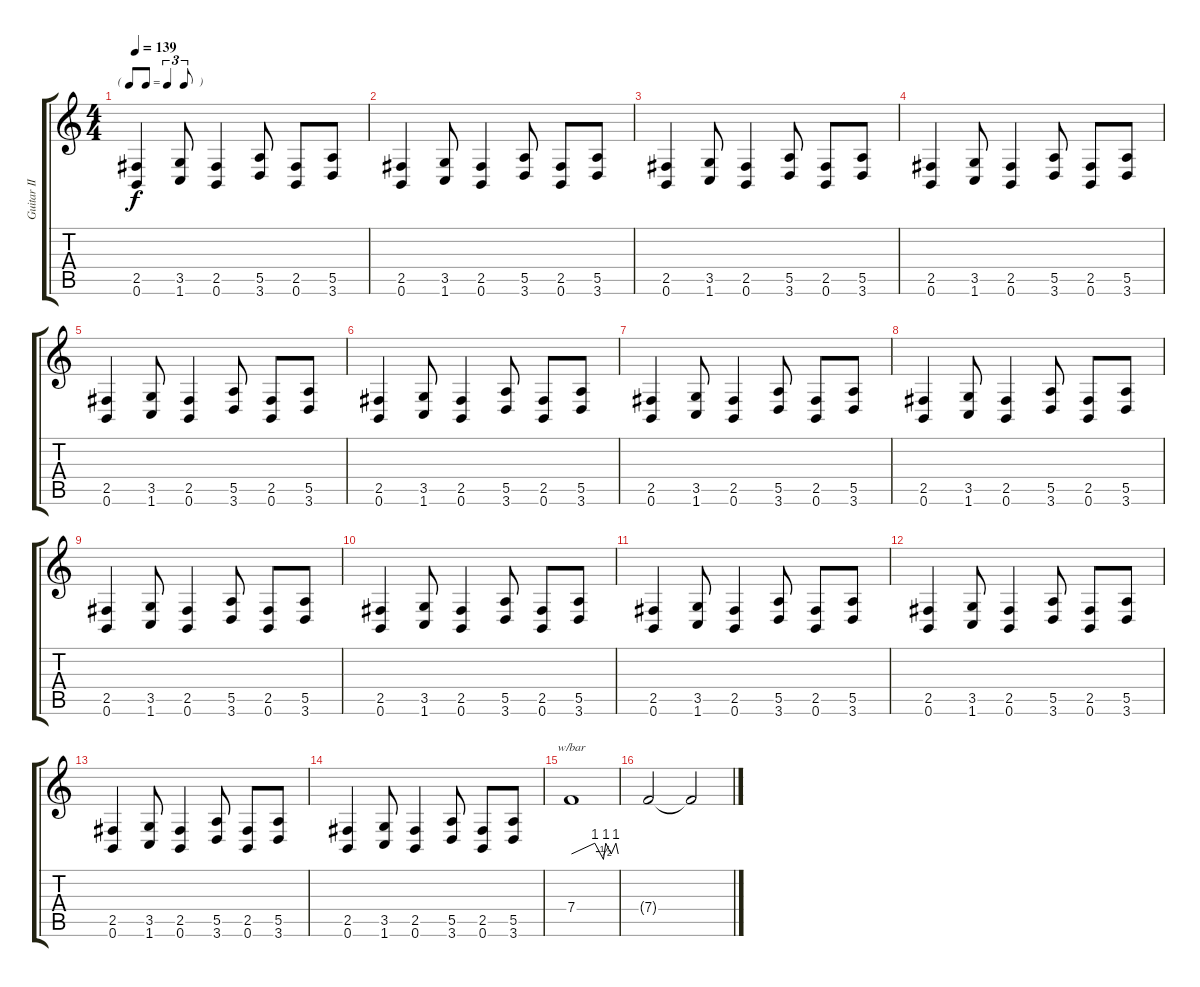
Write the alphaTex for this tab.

\track ("Guitar II" "Guitar II") {instrument overdrivenguitar}
\staff {score tabs}
\tuning (C4 Gb3 D3 Bb2 E2 B1) {hide}
\ts (4 4)
\tf triplet8th
\tempo 139
\clef g2
\ks c
(2.5 0.6).4{dy f} (3.5 1.6).8 (2.5 0.6).4 (5.5 3.6).8 (2.5 0.6).8 (5.5 3.6).8 |
(2.5 0.6).4 (3.5 1.6).8 (2.5 0.6).4 (5.5 3.6).8 (2.5 0.6).8 (5.5 3.6).8 |
(2.5 0.6).4 (3.5 1.6).8 (2.5 0.6).4 (5.5 3.6).8 (2.5 0.6).8 (5.5 3.6).8 |
(2.5 0.6).4 (3.5 1.6).8 (2.5 0.6).4 (5.5 3.6).8 (2.5 0.6).8 (5.5 3.6).8 |
(2.5 0.6).4 (3.5 1.6).8 (2.5 0.6).4 (5.5 3.6).8 (2.5 0.6).8 (5.5 3.6).8 |
(2.5 0.6).4 (3.5 1.6).8 (2.5 0.6).4 (5.5 3.6).8 (2.5 0.6).8 (5.5 3.6).8 |
(2.5 0.6).4 (3.5 1.6).8 (2.5 0.6).4 (5.5 3.6).8 (2.5 0.6).8 (5.5 3.6).8 |
(2.5 0.6).4 (3.5 1.6).8 (2.5 0.6).4 (5.5 3.6).8 (2.5 0.6).8 (5.5 3.6).8 |
(2.5 0.6).4 (3.5 1.6).8 (2.5 0.6).4 (5.5 3.6).8 (2.5 0.6).8 (5.5 3.6).8 |
(2.5 0.6).4 (3.5 1.6).8 (2.5 0.6).4 (5.5 3.6).8 (2.5 0.6).8 (5.5 3.6).8 |
(2.5 0.6).4 (3.5 1.6).8 (2.5 0.6).4 (5.5 3.6).8 (2.5 0.6).8 (5.5 3.6).8 |
(2.5 0.6).4 (3.5 1.6).8 (2.5 0.6).4 (5.5 3.6).8 (2.5 0.6).8 (5.5 3.6).8 |
(2.5 0.6).4 (3.5 1.6).8 (2.5 0.6).4 (5.5 3.6).8 (2.5 0.6).8 (5.5 3.6).8 |
(2.5 0.6).4 (3.5 1.6).8 (2.5 0.6).4 (5.5 3.6).8 (2.5 0.6).8 (5.5 3.6).8 |
7.4.1{tbe (custom default 0 0 30 4 41 -2 44 4 51 0 57 4 60 0)} |
7.4{t}.2 7.4{t}.2
